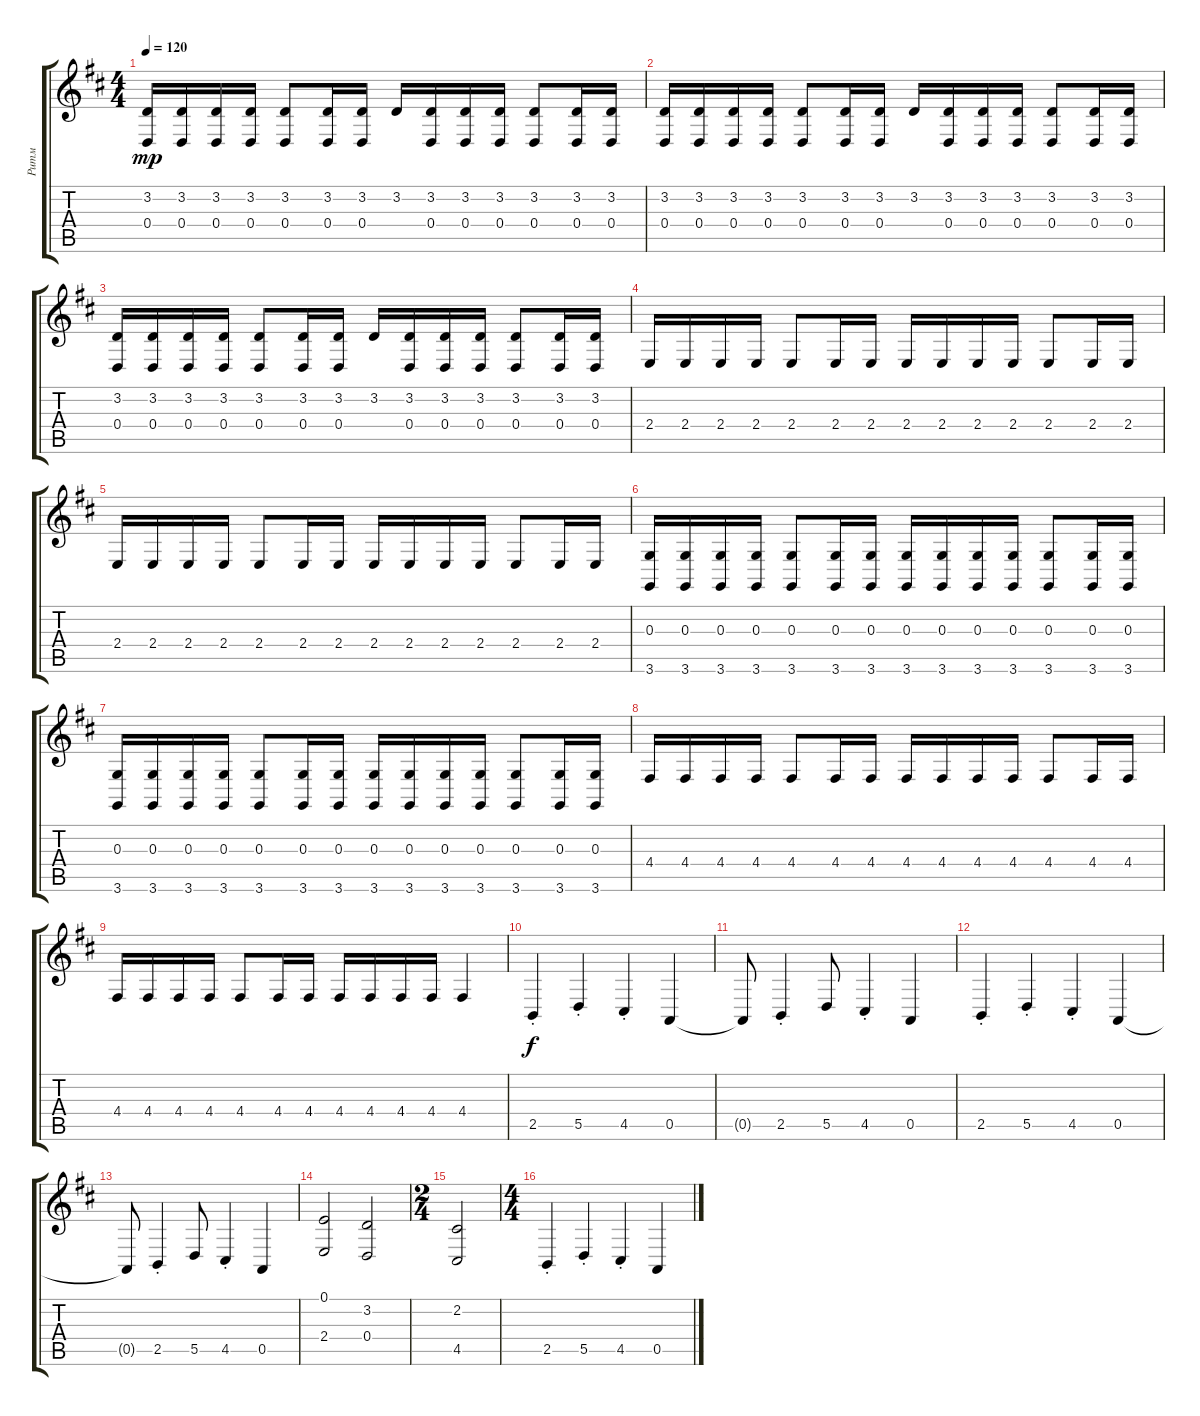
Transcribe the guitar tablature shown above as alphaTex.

\track ("Ритм" "Ритм") {instrument lead2sawtooth}
\staff {score tabs}
\tuning (E4 B3 G3 D3 A2 E2) {hide}
\ts (4 4)
\tempo 120
\clef g2
\ks bminor
(3.2 0.4).16{dy mp} (3.2 0.4).16 (3.2 0.4).16 (3.2 0.4).16 (3.2 0.4).8 (3.2 0.4).16 (3.2 0.4).16 3.2.16 (3.2 0.4).16 (3.2 0.4).16 (3.2 0.4).16 (3.2 0.4).8 (3.2 0.4).16 (3.2 0.4).16 |
(3.2 0.4).16 (3.2 0.4).16 (3.2 0.4).16 (3.2 0.4).16 (3.2 0.4).8 (3.2 0.4).16 (3.2 0.4).16 3.2.16 (3.2 0.4).16 (3.2 0.4).16 (3.2 0.4).16 (3.2 0.4).8 (3.2 0.4).16 (3.2 0.4).16 |
(3.2 0.4).16 (3.2 0.4).16 (3.2 0.4).16 (3.2 0.4).16 (3.2 0.4).8 (3.2 0.4).16 (3.2 0.4).16 3.2.16 (3.2 0.4).16 (3.2 0.4).16 (3.2 0.4).16 (3.2 0.4).8 (3.2 0.4).16 (3.2 0.4).16 |
2.4.16 2.4.16 2.4.16 2.4.16 2.4.8 2.4.16 2.4.16 2.4.16 2.4.16 2.4.16 2.4.16 2.4.8 2.4.16 2.4.16 |
2.4.16 2.4.16 2.4.16 2.4.16 2.4.8 2.4.16 2.4.16 2.4.16 2.4.16 2.4.16 2.4.16 2.4.8 2.4.16 2.4.16 |
(0.3 3.6).16 (0.3 3.6).16 (0.3 3.6).16 (0.3 3.6).16 (0.3 3.6).8 (0.3 3.6).16 (0.3 3.6).16 (0.3 3.6).16 (0.3 3.6).16 (0.3 3.6).16 (0.3 3.6).16 (0.3 3.6).8 (0.3 3.6).16 (0.3 3.6).16 |
(0.3 3.6).16 (0.3 3.6).16 (0.3 3.6).16 (0.3 3.6).16 (0.3 3.6).8 (0.3 3.6).16 (0.3 3.6).16 (0.3 3.6).16 (0.3 3.6).16 (0.3 3.6).16 (0.3 3.6).16 (0.3 3.6).8 (0.3 3.6).16 (0.3 3.6).16 |
4.4.16 4.4.16 4.4.16 4.4.16 4.4.8 4.4.16 4.4.16 4.4.16 4.4.16 4.4.16 4.4.16 4.4.8 4.4.16 4.4.16 |
4.4.16 4.4.16 4.4.16 4.4.16 4.4.8 4.4.16 4.4.16 4.4.16 4.4.16 4.4.16 4.4.16 4.4.4 |
\ks d
2.5{st}.4{dy f} 5.5{st}.4 4.5{st}.4 0.5.4 |
0.5{t}.8 2.5{st}.4 5.5.8 4.5{st}.4 0.5.4 |
2.5{st}.4 5.5{st}.4 4.5{st}.4 0.5.4 |
0.5{t}.8 2.5{st}.4 5.5.8 4.5{st}.4 0.5.4 |
(0.1 2.4).2 (3.2 0.4).2 |
\ts (2 4)
(2.2 4.5).2 |
\ts (4 4)
2.5{st}.4 5.5{st}.4 4.5{st}.4 0.5.4
